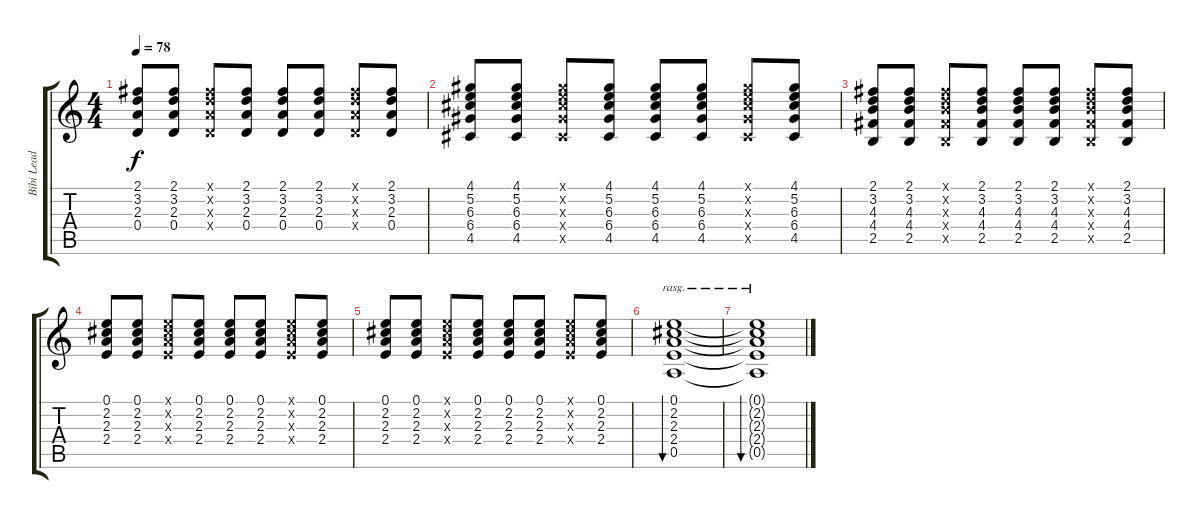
\track ("Bibi Lead Guitar" "Bibi Lead ") {instrument acousticguitarnylon}
\staff {score tabs}
\tuning (E4 B3 G3 D3 A2 E2) {hide}
\ts (4 4)
\tempo 78
\clef g2
\ks c
(2.1 3.2 2.3 0.4).8{dy f} (2.1 3.2 2.3 0.4).8 (2.1{x} 3.2{x} 2.3{x} 0.4{x}).8 (2.1 3.2 2.3 0.4).8 (2.1 3.2 2.3 0.4).8 (2.1 3.2 2.3 0.4).8 (2.1{x} 3.2{x} 2.3{x} 0.4{x}).8 (2.1 3.2 2.3 0.4).8 |
(4.1 5.2 6.3 6.4 4.5).8 (4.1 5.2 6.3 6.4 4.5).8 (4.1{x} 5.2{x} 6.3{x} 6.4{x} 4.5{x}).8 (4.1 5.2 6.3 6.4 4.5).8 (4.1 5.2 6.3 6.4 4.5).8 (4.1 5.2 6.3 6.4 4.5).8 (4.1{x} 5.2{x} 6.3{x} 6.4{x} 4.5{x}).8 (4.1 5.2 6.3 6.4 4.5).8 |
(2.1 3.2 4.3 4.4 2.5).8 (2.1 3.2 4.3 4.4 2.5).8 (2.1{x} 3.2{x} 4.3{x} 4.4{x} 2.5{x}).8 (2.1 3.2 4.3 4.4 2.5).8 (2.1 3.2 4.3 4.4 2.5).8 (2.1 3.2 4.3 4.4 2.5).8 (2.1{x} 3.2{x} 4.3{x} 4.4{x} 2.5{x}).8 (2.1 3.2 4.3 4.4 2.5).8 |
(0.1 2.2 2.3 2.4).8 (0.1 2.2 2.3 2.4).8 (0.1{x} 2.2{x} 2.3{x} 2.4{x}).8 (0.1 2.2 2.3 2.4).8 (0.1 2.2 2.3 2.4).8 (0.1 2.2 2.3 2.4).8 (0.1{x} 2.2{x} 2.3{x} 2.4{x}).8 (0.1 2.2 2.3 2.4).8 |
(0.1 2.2 2.3 2.4).8 (0.1 2.2 2.3 2.4).8 (0.1{x} 2.2{x} 2.3{x} 2.4{x}).8 (0.1 2.2 2.3 2.4).8 (0.1 2.2 2.3 2.4).8 (0.1 2.2 2.3 2.4).8 (0.1{x} 2.2{x} 2.3{x} 2.4{x}).8 (0.1 2.2 2.3 2.4).8 |
(0.1 2.2 2.3 2.4 0.5).1{bu 120 rasg ii} |
(0.1{t} 2.2{t} 2.3{t} 2.4{t} 0.5{t}).1{bu 120 rasg ii}
